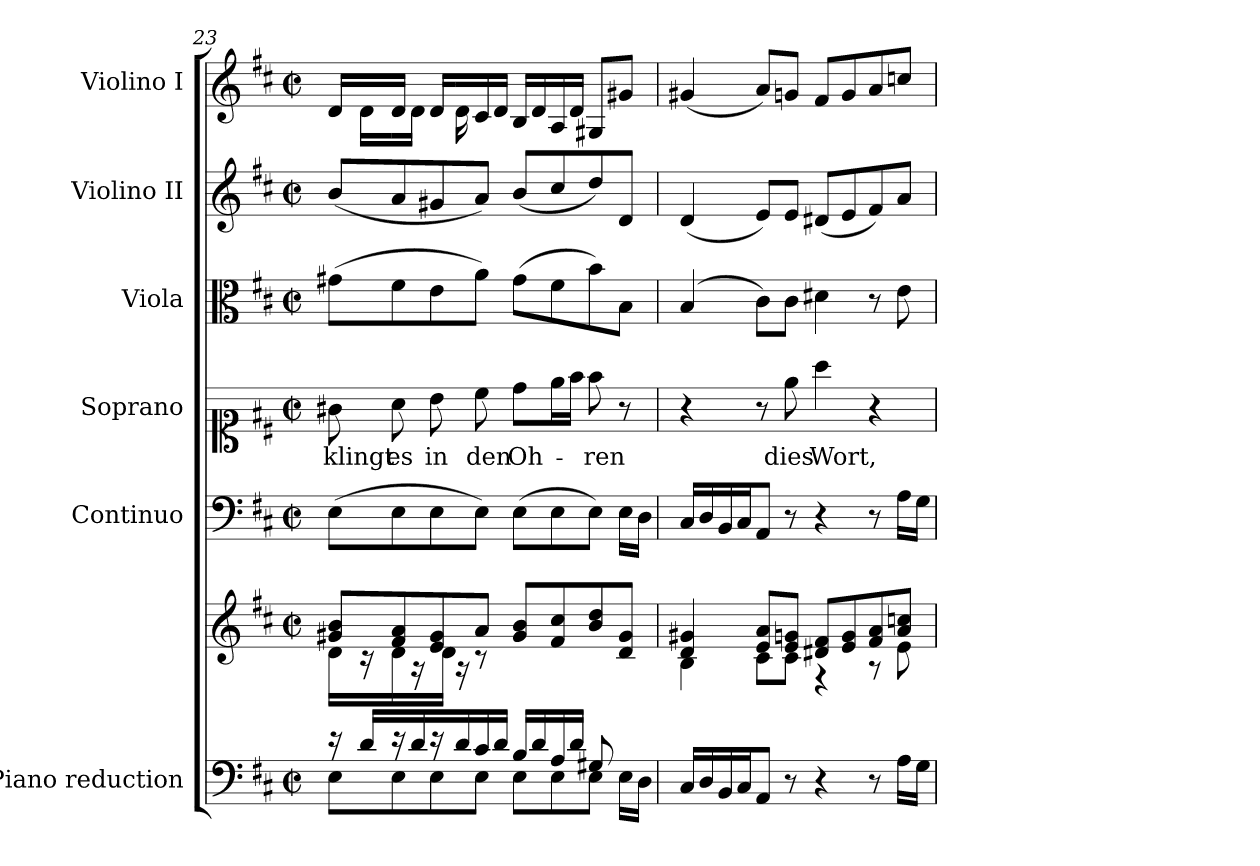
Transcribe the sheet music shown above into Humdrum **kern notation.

**kern	**kern	**kern	**kern	**text	**kern	**kern	**kern
*part6	*part6	*part5	*part4	*part4	*part3	*part2	*part1
*staff7	*staff6	*staff5	*staff4	*staff4	*staff3	*staff2	*staff1
*I"Piano reduction	*	*I"Continuo	*I"Soprano	*	*I"Viola	*I"Violino II	*I"Violino I
*I'Pno	*	*	*	*	*I'Vla	*I'Vln	*I'Vln
*clefF4	*clefG2	*clefF4	*clefC1	*	*clefC3	*clefG2	*clefG2
*k[f#c#]	*k[f#c#]	*k[f#c#]	*k[f#c#]	*	*k[f#c#]	*k[f#c#]	*k[f#c#]
*M2/2	*M2/2	*M2/2	*M2/2	*	*M2/2	*M2/2	*M2/2
*met(c|)	*met(c|)	*met(c|)	*met(c|)	*	*met(c|)	*met(c|)	*met(c|)
=23	=23	=23	=23	=23	=23	=23	=23
*^	*^	*	*	*	*	*	*
*	*	*	*^	*	*	*	*	*	*
!	!	!	!	!	!	!	!LO:LY:b	!	!	!
*	*	*	*	*	*	*	*	*	*	*^
16r	8E\L	8g#X/ 8b/L	16d\LL	2..ryy	(8E\L	8g#X\	klingt	(8g#X\L	(8b/L	16d/LL	16ryy
16d/LL	.	.	16r	.	.	.	.	.	.	16ryy	16d\LL
!	!	!	!	!	!	!	!LO:LY:b	!	!	!	!
16r	8E\	8f#/ 8a/	16d\	.	8E\	8a\	es	8f#\	8a/	16d/JJ	16ryy
16d/	.	.	16r	.	.	.	.	.	.	16ryy	16d\JJ
!	!	!	!	!	!	!	!LO:LY:b	!	!	!	!
16r	8E\	8e/ 8g#/	16d\JJ	.	8E\	8b\	in	8e\	8g#X/	16d/LL	16ryy
16d/	.	.	16r	.	.	.	.	.	.	16ryy	16d\
!	!	!	!	!	!	!	!LO:LY:b	!	!	!	!
16c#/	8E\J	8a/J	8r	.	8E\J)	8cc#\	den	8a\J)	8a/J)	16c#/	8ryy
16d/JJ	.	.	.	.	.	.	.	.	.	16d/JJ	.
!	!	!	!	!	!	!	!LO:LY:b	!	!	!	!
16B/LL	8E\L	8g#/ 8b/L	2ryy	.	(8E\L	8dd\L	Oh-	(8g#\L	(8b/L	16B/LL	2ryy
16d/	.	.	.	.	.	.	.	.	.	16d/	.
16A/	8E\	8f#/ 8cc#/	.	.	8E\	16ee\L	.	8f#\	8cc#/	16A/	.
16d/JJ	.	.	.	.	.	16ff#\JJ	.	.	.	16d/JJ	.
!	!	!	!	!	!	!	!LO:LY:b	!	!	!	!
8G#X/L	8E\J	8b/ 8dd/	.	.	8E\J)	8ff#\	-ren	8b\)	8dd/)	8G#X/L	.
8ryy	16E\LL	8d/ 8g#/J	.	8B\J	16E\LL	8r	.	8B\J	8d/J	8g#X/J	.
.	16D\JJ	.	.	.	16D\JJ	.	.	.	.	.	.
*v	*v	*	*	*	*	*	*	*	*	*v	*v
*	*	*v	*v	*	*	*	*	*	*
=24	=24	=24	=24	=24	=24	=24	=24	=24
16C#/LL	4d/ 4g#X/	4B\	16C#/LL	4r	.	(4B/	(4d/	(4g#X/
16D/	.	.	16D/	.	.	.	.	.
16BB/	.	.	16BB/	.	.	.	.	.
16C#/J	.	.	16C#/J	.	.	.	.	.
8AA/J	8e/ 8a/L	8c#\L	8AA/J	8r	.	8c#\L)	8e/L)	8a/L)
!	!	!	!	!	!LO:LY:b	!	!	!
8r	8e/ 8gn/J	8c#\J	8r	8ee\	dies	8c#\J	8e/J	8gn/J
!	!	!	!	!	!LO:LY:b	!	!	!
4r	8d#X/ 8f#/L	4r	4r	4aa\	Wort,	4d#X\	(8d#X/L	8f#/L
.	8e/ 8g/	.	.	.	.	.	8e/	8g/
8r	8f#/ 8a/	8r	8r	4r	.	8r	8f#/)	8a/
16A\LL	8a/ 8ccn/J	8e\	16A\LL	.	.	8e\	8a/J	8ccn/J
16G\JJ	.	.	16G\JJ	.	.	.	.	.
*	*v	*v	*	*	*	*	*	*
=	=	=	=	=	=	=	=
*-	*-	*-	*-	*-	*-	*-	*-
